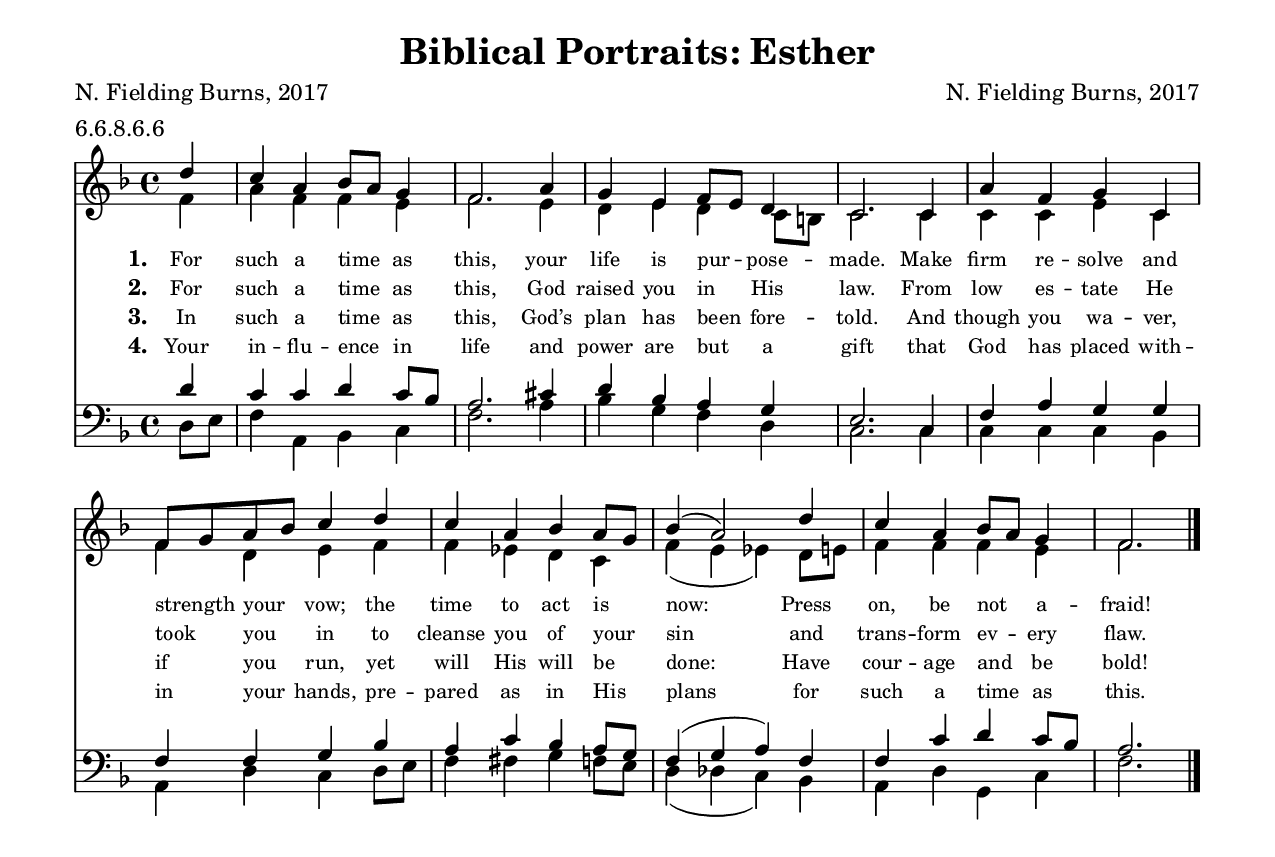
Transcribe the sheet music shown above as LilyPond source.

\include "hymn.ily"

\header
{
  title = "Biblical Portraits: Esther"
  poet = "N. Fielding Burns, 2017"
  composer = "N. Fielding Burns, 2017"
  tune = "Mordecai"
  meter = "6.6.8.6.6"
}

global =
{
  \time 4/4
  \key f \major
}

stanzas = <<
  \new Lyrics \lyricsto "sopranos" {
    \set stanza = "1. "

    For such a time _ as this,
    your life is pur -- _ pose -- made.
    Make firm re -- solve and strength _ your _ vow;
    the time to act is _ now:
    Press on, be not _ a -- fraid!
  }

  \new Lyrics \lyricsto "sopranos" {
    \set stanza = "2. "

    For such a time _ as this,
    God raised you in _ His law.
    From low es -- tate He took _ you _ in
    to cleanse you of your _ sin
    and trans -- form ev -- _ ery flaw.
  }

  \new Lyrics \lyricsto "sopranos" {
    \set stanza = "3. "

    In such a time _ as this,
    God’s plan has been _ fore -- told.
    And though you wa -- ver, if _ you _ run,
    yet will His will be _ done:
    Have cour -- age and _ be bold!
  }

  \new Lyrics \lyricsto "sopranos" {
    \set stanza = "4. "

    Your in -- flu -- ence _ in life
    and power are but _ a gift
    that God has placed with -- in _ your _ hands,
    pre -- pared as in His _ plans
    for such a time _ as this.
  }
>>

soprano = \relative c' {
  \partial 4

  d'4
  c a bes8 a g4
  f2.

  a4
  g e f8 e d4
  c2.

  c4
  a' f g c,
  f8 g a bes c4

  d4
  c a bes a8 g
  bes4( a2)

  d4
  c a bes8 a g4
  f2.

  \bar "|."
}

alto = \relative c' {
  f4
  a f f e
  f2.

  e4
  d e d c8 b
  c2.

  c4
  c c e c
  f d e

  f4
  f ees d c
  f( e ees)

  d8 e
  f4 f f e
  f2.
}

tenor = \relative c {
  d'4
  c c d c8 bes
  a2.

  cis4
  d bes a g
  e2.

  c4
  f a g g
  f f g

  bes4
  a c bes a8 g
  f4( g a)

  f4
  f c' d c8 bes
  a2.
}

bass = \relative c {
  d8 e
  f4 a, bes c
  f2.

  a4
  bes g f d
  c2.

  c4
  c c c bes
  a d c

  d8 e
  f4 fis g f8 e
  d4( des c)

  bes4
  a d g, c
  f2.

}

\include "hymn-template.ily"